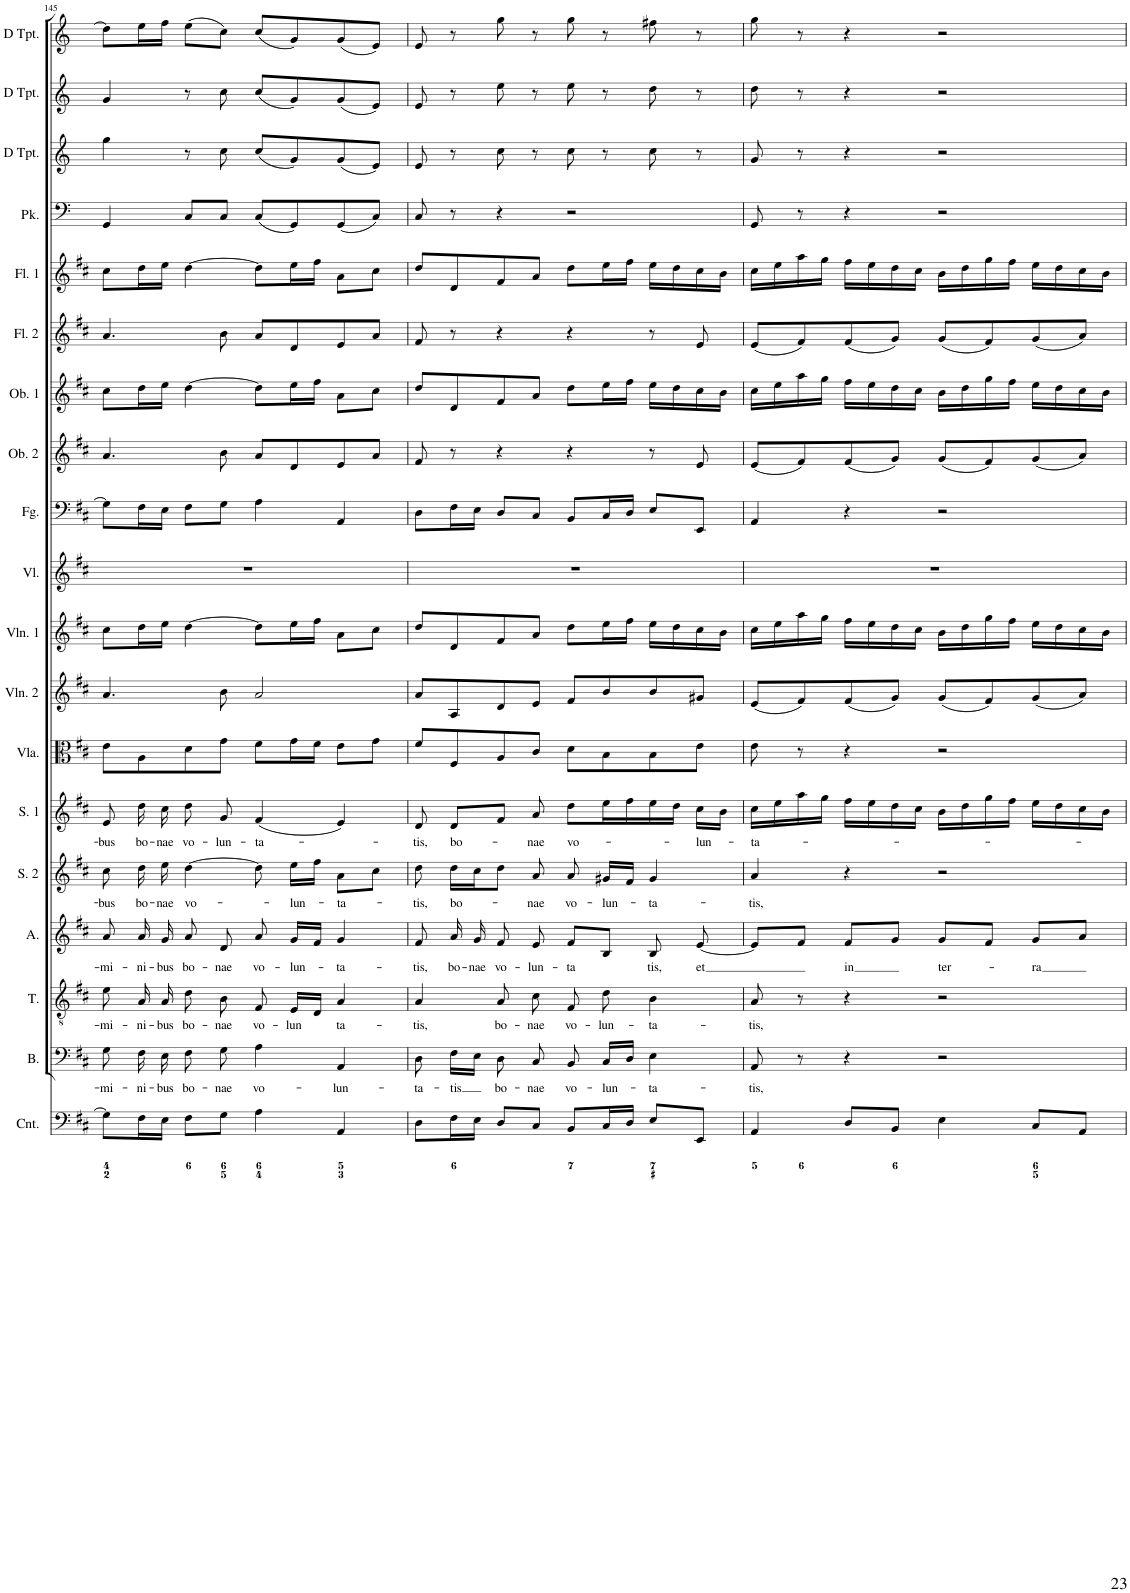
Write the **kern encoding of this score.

**kern	**kern	**text	**kern	**text	**kern	**text	**kern	**text	**kern	**text	**kern	**kern	**kern	**kern	**kern	**kern	**kern	**kern	**kern	**kern	**kern	**kern	**kern
*part19	*part18	*part18	*part17	*part17	*part16	*part16	*part15	*part15	*part14	*part14	*part13	*part12	*part11	*part10	*part9	*part8	*part7	*part6	*part5	*part4	*part3	*part2	*part1
*staff19	*staff18	*staff18	*staff17	*staff17	*staff16	*staff16	*staff15	*staff15	*staff14	*staff14	*staff13	*staff12	*staff11	*staff10	*staff9	*staff8	*staff7	*staff6	*staff5	*staff4	*staff3	*staff2	*staff1
*I"Continuo	*I"Basso	*	*I"Tenore	*	*I"Alto	*	*I"Soprano 2	*	*I"Soprano 1	*	*I"Viola	*I"Violino 2	*I"Violino 1	*I"Violino solo	*I"Fagotti	*I"Oboe d'amore 2	*I"Oboe d'amore 1	*I"Flauto traverso 2	*I"Flauto traverso 1	*I"Pauke	*I"D Trompete	*I"D Trompete	*I"D Trompete
*I'Cnt.	*I'B.	*	*I'T.	*	*I'A.	*	*I'S. 2	*	*I'S. 1	*	*I'Vla.	*I'Vln. 2	*I'Vln. 1	*I'Vl.	*I'Fg.	*I'Ob. 2	*I'Ob. 1	*I'Fl. 2	*I'Fl. 1	*I'Pk.	*I'D Tpt.	*I'D Tpt.	*I'D Tpt.
!!LO:PB:g=z
*clefF4	*clefF4	*	*clefGv2	*	*clefG2	*	*clefG2	*	*clefG2	*	*clefC3	*clefG2	*clefG2	*clefG2	*clefF4	*clefG2	*clefG2	*clefG2	*clefG2	*clefF4	*clefG2	*clefG2	*clefG2
*	*	*	*	*	*	*	*	*	*	*	*	*	*	*	*	*	*	*	*	*Trd-1c-2	*Trd-1c-2	*Trd-1c-2	*Trd-1c-2
*k[f#c#]	*k[f#c#]	*	*k[f#c#]	*	*k[f#c#]	*	*k[f#c#]	*	*k[f#c#]	*	*k[f#c#]	*k[f#c#]	*k[f#c#]	*k[f#c#]	*k[f#c#]	*k[f#c#]	*k[f#c#]	*k[f#c#]	*k[f#c#]	*k[]	*k[]	*k[]	*k[]
*M4/4	*M4/4	*	*M4/4	*	*M4/4	*	*M4/4	*	*M4/4	*	*M4/4	*M4/4	*M4/4	*M4/4	*M4/4	*M4/4	*M4/4	*M4/4	*M4/4	*M4/4	*M4/4	*M4/4	*M4/4
*met(c)	*met(c)	*	*met(c)	*	*met(c)	*	*met(c)	*	*met(c)	*	*met(c)	*met(c)	*met(c)	*met(c)	*met(c)	*met(c)	*met(c)	*met(c)	*met(c)	*met(c)	*met(c)	*met(c)	*met(c)
=145	=145	=145	=145	=145	=145	=145	=145	=145	=145	=145	=145	=145	=145	=145	=145	=145	=145	=145	=145	=145	=145	=145	=145
!	!	!LO:LY:b	!	!LO:LY:b	!	!LO:LY:b	!	!LO:LY:b	!	!LO:LY:b	!	!	!	!	!	!	!	!	!	!	!	!	!
8G\L]	8G\	-mi-	8e\	-mi-	8a/	-mi-	8cc#\	-bus	8e/	-bus	8e\L	4.a/	8cc#\L	1r	8G\L]	4.a/	8cc#\L	4.a/	8cc#\L	4GG/	4gg\	4g/	8dd\L]
!	!	!LO:LY:b	!	!LO:LY:b	!	!LO:LY:b	!	!LO:LY:b	!	!LO:LY:b	!	!	!	!	!	!	!	!	!	!	!	!	!
16F#\L	16F#\	-ni-	16A/	-ni-	16a/	-ni-	16dd\	bo-	16dd\	bo-	8A\	.	16dd\L	.	16F#\L	.	16dd\L	.	16dd\L	.	.	.	16ee\L
!	!	!LO:LY:b	!	!LO:LY:b	!	!LO:LY:b	!	!LO:LY:b	!	!LO:LY:b	!	!	!	!	!	!	!	!	!	!	!	!	!
16E\JJ	16E\	-bus	16A/	-bus	16g/	-bus	16ee\	-nae	16cc#\	-nae	.	.	16ee\JJ	.	16E\JJ	.	16ee\JJ	.	16ee\JJ	.	.	.	16ff\JJ
!	!	!LO:LY:b	!	!LO:LY:b	!	!LO:LY:b	!	!LO:LY:b	!	!LO:LY:b	!	!	!	!	!	!	!	!	!	!	!	!	!
8F#\L	8F#\	bo-	8d\	bo-	8a/	bo-	[4dd\	vo-	8dd\	vo-	8d\	.	[4dd\	.	8F#\L	.	[4dd\	.	[4dd\	8C/L	8r	8r	(8ee\L
!	!	!LO:LY:b	!	!LO:LY:b	!	!LO:LY:b	!	!	!	!LO:LY:b	!	!	!	!	!	!	!	!	!	!	!	!	!
8G\J	8G\	-nae	8B\	-nae	8d/	-nae	.	.	8g/	-lun-	8g\J	8b\	.	.	8G\J	8b\	.	8b\	.	8C/J	8cc\	8cc\	8cc\J)
!	!	!LO:LY:b	!	!LO:LY:b	!	!LO:LY:b	!	!	!	!LO:LY:b	!	!	!	!	!	!	!	!	!	!	!	!	!
4A\	4A\	vo-	8F#/	vo-	8a/	vo-	8dd\]	.	(4f#/	-ta-	8f#\L	2a/	8dd\L]	.	4A\	8a/L	8dd\L]	8a/L	8dd\L]	(8C/L	(8cc/L	(8cc/L	(8cc/L
!	!	!	!	!LO:LY:b	!	!LO:LY:b	!	!LO:LY:b	!	!	!	!	!	!	!	!	!	!	!	!	!	!	!
.	.	.	16E/LL	-lun	16g/LL	-lun-	16ee\LL	-lun-	.	.	16g\L	.	16ee\L	.	.	8d/	16ee\L	8d/	16ee\L	8GG/)	8g/)	8g/)	8g/)
.	.	.	16D/JJ	.	16f#/JJ	.	16ff#\JJ	.	.	.	16f#\JJ	.	16ff#\JJ	.	.	.	16ff#\JJ	.	16ff#\JJ	.	.	.	.
!	!	!LO:LY:b	!	!LO:LY:b	!	!LO:LY:b	!	!LO:LY:b	!	!	!	!	!	!	!	!	!	!	!	!	!	!	!
4AA/	4AA/	-lun-	4A/	ta-	4g/	-ta-	8a\L	-ta-	4e/)	.	8e\L	.	8a\L	.	4AA/	8e/	8a\L	8e/	8a\L	(8GG/	(8g/	(8g/	(8g/
.	.	.	.	.	.	.	8cc#\J	.	.	.	8g\J	.	8cc#\J	.	.	8a/J	8cc#\J	8a/J	8cc#\J	8C/J)	8e/J)	8e/J)	8e/J)
=146	=146	=146	=146	=146	=146	=146	=146	=146	=146	=146	=146	=146	=146	=146	=146	=146	=146	=146	=146	=146	=146	=146	=146
!	!	!LO:LY:b	!	!LO:LY:b	!	!LO:LY:b	!	!LO:LY:b	!	!LO:LY:b	!	!	!	!	!	!	!	!	!	!	!	!	!
8D\L	8D\	-ta-	4A/	-tis,	8f#/	-tis,	8dd\	-tis,	8d/	-tis,	8f#/L	8a/L	8dd/L	1r	8D\L	8f#/	8dd/L	8f#/	8dd/L	8C/	8e/	8e/	8e/
!	!	!LO:LY:b	!	!	!	!LO:LY:b	!	!LO:LY:b	!	!LO:LY:b	!	!	!	!	!	!	!	!	!	!	!	!	!
16F#\L	16F#\LL	-tis	.	.	16a/	bo-	16dd\LL	bo-	8d/L	bo-	8F#/	8A/	8d/	.	16F#\L	8r	8d/	8r	8d/	8r	8r	8r	8r
!	!	!	!	!	!	!LO:LY:b	!	!	!	!	!	!	!	!	!	!	!	!	!	!	!	!	!
16E\JJ	16E\JJ	.	.	.	16g/	-nae	16cc#\J	.	.	.	.	.	.	.	16E\JJ	.	.	.	.	.	.	.	.
!	!	!LO:LY:b	!	!LO:LY:b	!	!LO:LY:b	!	!	!	!	!	!	!	!	!	!	!	!	!	!	!	!	!
8D/L	8D\	bo-	8A/	bo-	8f#/	vo-	8dd\J	.	8f#/J	.	8A/	8d/	8f#/	.	8D/L	4r	8f#/	4r	8f#/	4r	8cc\	8ee\	8gg\
!	!	!LO:LY:b	!	!LO:LY:b	!	!LO:LY:b	!	!LO:LY:b	!	!LO:LY:b	!	!	!	!	!	!	!	!	!	!	!	!	!
8C#/J	8C#/	-nae	8c#\	-nae	8e/	-lun-	8a/	-nae	8a/	-nae	8c#/J	8e/J	8a/J	.	8C#/J	.	8a/J	.	8a/J	.	8r	8r	8r
!	!	!LO:LY:b	!	!LO:LY:b	!	!LO:LY:b	!	!LO:LY:b	!	!LO:LY:b	!	!	!	!	!	!	!	!	!	!	!	!	!
8BB/L	8BB/	vo-	8F#/	vo-	8f#/L	-ta	8a/	vo-	8dd\L	vo-	8d\L	8f#/L	8dd\L	.	8BB/L	4r	8dd\L	4r	8dd\L	2r	8cc\	8ee\	8gg\
!	!	!LO:LY:b	!	!LO:LY:b	!	!	!	!LO:LY:b	!	!	!	!	!	!	!	!	!	!	!	!	!	!	!
16C#/L	16C#/LL	-lun-	8d\	-lun-	8B/J	.	16g#X/LL	-lun-	16ee\L	.	8B\	8b/	16ee\L	.	16C#/L	.	16ee\L	.	16ee\L	.	8r	8r	8r
16D/JJ	16D/JJ	.	.	.	.	.	16f#/JJ	.	16ff#\	.	.	.	16ff#\JJ	.	16D/JJ	.	16ff#\JJ	.	16ff#\JJ	.	.	.	.
!	!	!LO:LY:b	!	!LO:LY:b	!	!LO:LY:b	!	!LO:LY:b	!	!	!	!	!	!	!	!	!	!	!	!	!	!	!
8E/L	4E\	-ta-	4B\	-ta-	8B/	tis,	4g#/	-ta-	16ee\	.	8B\	8b/	16ee\LL	.	8E/L	8r	16ee\LL	8r	16ee\LL	.	8cc\	8dd\	8ff#X\
.	.	.	.	.	.	.	.	.	16dd\JJ	.	.	.	16dd\	.	.	.	16dd\	.	16dd\	.	.	.	.
!	!	!	!	!	!	!LO:LY:b	!	!	!	!LO:LY:b	!	!	!	!	!	!	!	!	!	!	!	!	!
8EE/J	.	.	.	.	[8e/	et	.	.	16cc#\LL	-lun-	8e\J	8g#X/J	16cc#\	.	8EE/J	8e/	16cc#\	8e/	16cc#\	.	8r	8r	8r
.	.	.	.	.	.	.	.	.	16b\JJ	.	.	.	16b\JJ	.	.	.	16b\JJ	.	16b\JJ	.	.	.	.
=147	=147	=147	=147	=147	=147	=147	=147	=147	=147	=147	=147	=147	=147	=147	=147	=147	=147	=147	=147	=147	=147	=147	=147
!	!	!LO:LY:b	!	!LO:LY:b	!	!	!	!LO:LY:b	!	!LO:LY:b	!	!	!	!	!	!	!	!	!	!	!	!	!
4AA/	8AA/	-tis,	8A/	-tis,	8e/L]	.	4a/	-tis,	16cc#\LL	-ta-	8e\	(8e/L	16cc#\LL	1r	4AA/	(8e/L	16cc#\LL	(8e/L	16cc#\LL	8GG/	8g/	8dd\	8gg\
.	.	.	.	.	.	.	.	.	16ee\	.	.	.	16ee\	.	.	.	16ee\	.	16ee\	.	.	.	.
.	8r	.	8r	.	8f#/J	.	.	.	16aa\	.	8r	8f#/)	16aa\	.	.	8f#/)	16aa\	8f#/)	16aa\	8r	8r	8r	8r
.	.	.	.	.	.	.	.	.	16gg\JJ	.	.	.	16gg\JJ	.	.	.	16gg\JJ	.	16gg\JJ	.	.	.	.
!	!	!	!	!	!	!LO:LY:b	!	!	!	!	!	!	!	!	!	!	!	!	!	!	!	!	!
8D/L	4r	.	4r	.	8f#/L	in	4r	.	16ff#\LL	.	4r	(8f#/	16ff#\LL	.	4r	(8f#/	16ff#\LL	(8f#/	16ff#\LL	4r	4r	4r	4r
.	.	.	.	.	.	.	.	.	16ee\	.	.	.	16ee\	.	.	.	16ee\	.	16ee\	.	.	.	.
8BB/J	.	.	.	.	8g/J	.	.	.	16dd\	.	.	8g/J)	16dd\	.	.	8g/J)	16dd\	8g/J)	16dd\	.	.	.	.
.	.	.	.	.	.	.	.	.	16cc#\JJ	.	.	.	16cc#\JJ	.	.	.	16cc#\JJ	.	16cc#\JJ	.	.	.	.
!	!	!	!	!	!	!LO:LY:b	!	!	!	!	!	!	!	!	!	!	!	!	!	!	!	!	!
4E\	2r	.	2r	.	8g/L	ter-	2r	.	16b\LL	.	2r	(8g/L	16b\LL	.	2r	(8g/L	16b\LL	(8g/L	16b\LL	2r	2r	2r	2r
.	.	.	.	.	.	.	.	.	16dd\	.	.	.	16dd\	.	.	.	16dd\	.	16dd\	.	.	.	.
.	.	.	.	.	8f#/J	.	.	.	16gg\	.	.	8f#/)	16gg\	.	.	8f#/)	16gg\	8f#/)	16gg\	.	.	.	.
.	.	.	.	.	.	.	.	.	16ff#\JJ	.	.	.	16ff#\JJ	.	.	.	16ff#\JJ	.	16ff#\JJ	.	.	.	.
!	!	!	!	!	!	!LO:LY:b	!	!	!	!	!	!	!	!	!	!	!	!	!	!	!	!	!
8C#/L	.	.	.	.	8g/L	-ra	.	.	16ee\LL	.	.	(8g/	16ee\LL	.	.	(8g/	16ee\LL	(8g/	16ee\LL	.	.	.	.
.	.	.	.	.	.	.	.	.	16dd\	.	.	.	16dd\	.	.	.	16dd\	.	16dd\	.	.	.	.
8AA/J	.	.	.	.	8a/J	.	.	.	16cc#\	.	.	8a/J)	16cc#\	.	.	8a/J)	16cc#\	8a/J)	16cc#\	.	.	.	.
.	.	.	.	.	.	.	.	.	16b\JJ	.	.	.	16b\JJ	.	.	.	16b\JJ	.	16b\JJ	.	.	.	.
=	=	=	=	=	=	=	=	=	=	=	=	=	=	=	=	=	=	=	=	=	=	=	=
*-	*-	*-	*-	*-	*-	*-	*-	*-	*-	*-	*-	*-	*-	*-	*-	*-	*-	*-	*-	*-	*-	*-	*-
